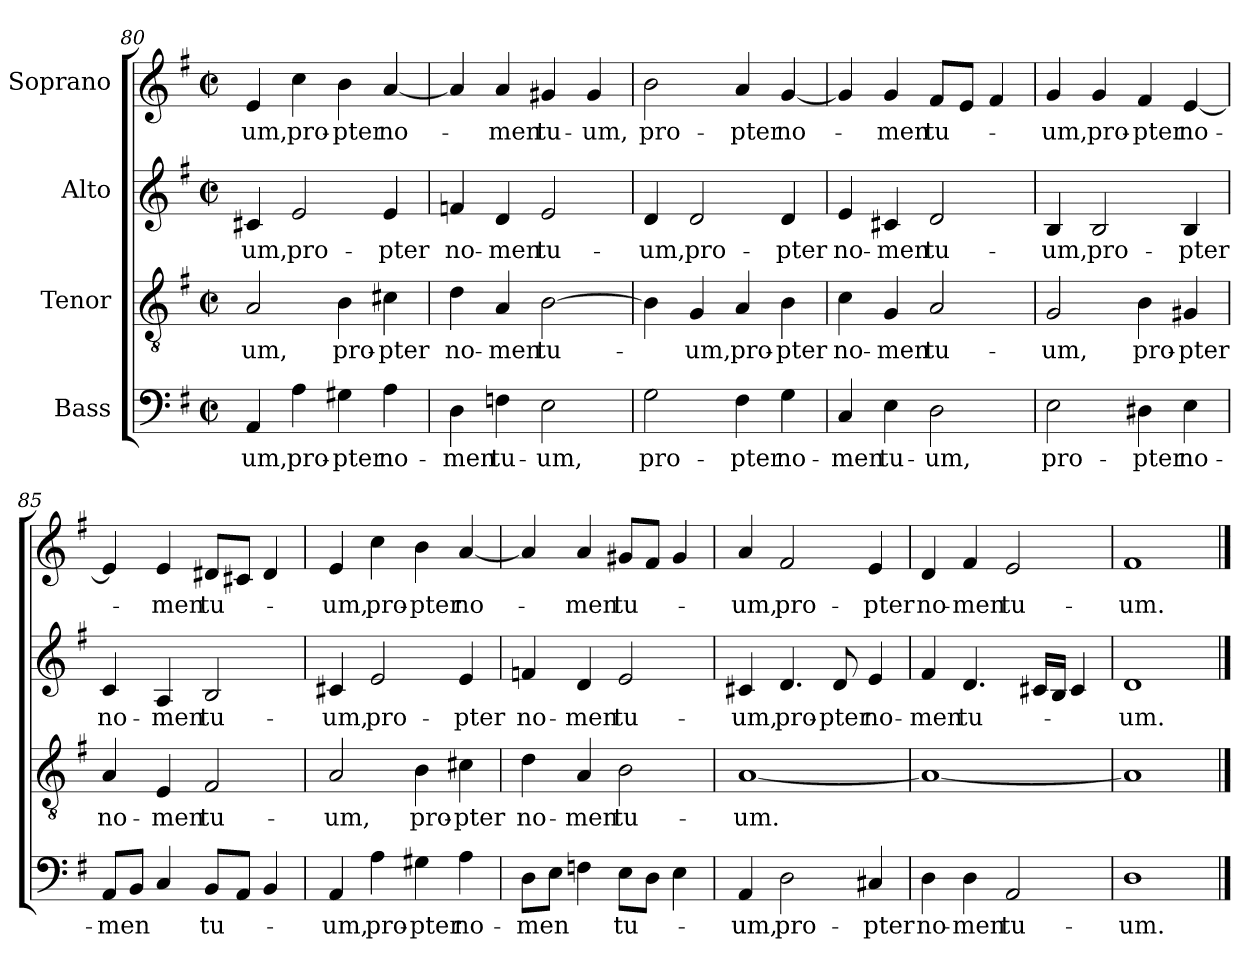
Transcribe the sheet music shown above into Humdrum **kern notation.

**kern	**text	**kern	**text	**kern	**text	**kern	**text
*part4	*part4	*part3	*part3	*part2	*part2	*part1	*part1
*staff4	*staff4	*staff3	*staff3	*staff2	*staff2	*staff1	*staff1
*I"Bass	*	*I"Tenor	*	*I"Alto	*	*I"Soprano	*
*clefF4	*	*clefGv2	*	*clefG2	*	*clefG2	*
*k[f#]	*	*k[f#]	*	*k[f#]	*	*k[f#]	*
*G:	*	*G:	*	*G:	*	*G:	*
*M2/2	*	*M2/2	*	*M2/2	*	*M2/2	*
*met(c|)	*	*met(c|)	*	*met(c|)	*	*met(c|)	*
=80	=80	=80	=80	=80	=80	=80	=80
4AA/	-um,	2A/	-um,	4c#X/	-um,	4e/	-um,
4A\	pro-	.	.	2e/	pro-	4cc\	pro-
4G#X\	-pter	4B\	pro-	.	.	4b\	-pter
4A\	no-	4c#X\	-pter	4e/	-pter	[4a/	no-
=81	=81	=81	=81	=81	=81	=81	=81
4D\	-men	4d\	no-	4fn/	no-	4a/]	.
4Fn\	tu-	4A/	-men	4d/	-men	4a/	-men
2E\	-um,	[2B\	tu-	2e/	tu-	4g#X/	tu-
.	.	.	.	.	.	4g#/	-um,
=82	=82	=82	=82	=82	=82	=82	=82
2G\	pro-	4B\]	.	4d/	-um,	2b\	pro-
.	.	4G/	-um,	2d/	pro-	.	.
4F#\	-pter	4A/	pro-	.	.	4a/	-pter
4G\	no-	4B\	-pter	4d/	-pter	[4g/	no-
!!LO:LB:g=z
=83	=83	=83	=83	=83	=83	=83	=83
4C/	-men	4c\	no-	4e/	no-	4g/]	.
4E\	tu-	4G/	-men	4c#X/	-men	4g/	-men
2D\	-um,	2A/	tu-	2d/	tu-	8f#/L	tu-
.	.	.	.	.	.	8e/J	.
.	.	.	.	.	.	4f#/	.
=84	=84	=84	=84	=84	=84	=84	=84
2E\	pro-	2G/	-um,	4B/	-um,	4g/	-um,
.	.	.	.	2B/	pro-	4g/	pro-
4D#X\	-pter	4B\	pro-	.	.	4f#/	-pter
4E\	no-	4G#X/	-pter	4B/	-pter	[4e/	no-
=85	=85	=85	=85	=85	=85	=85	=85
8AA/L	-men	4A/	no-	4c/	no-	4e/]	.
8BB/J	.	.	.	.	.	.	.
4C/	.	4E/	-men	4A/	-men	4e/	-men
8BB/L	tu-	2F#/	tu-	2B/	tu-	8d#X/L	tu-
8AA/J	.	.	.	.	.	8c#X/J	.
4BB/	.	.	.	.	.	4d#/	.
=86	=86	=86	=86	=86	=86	=86	=86
4AA/	-um,	2A/	-um,	4c#X/	-um,	4e/	-um,
4A\	pro-	.	.	2e/	pro-	4cc\	pro-
4G#X\	-pter	4B\	pro-	.	.	4b\	-pter
4A\	no-	4c#X\	-pter	4e/	-pter	[4a/	no-
!!LO:PB:g=z
=87	=87	=87	=87	=87	=87	=87	=87
8D\L	-men	4d\	no-	4fn/	no-	4a/]	.
8E\J	.	.	.	.	.	.	.
4Fn\	.	4A/	-men	4d/	-men	4a/	-men
8E\L	tu-	2B\	tu-	2e/	tu-	8g#X/L	tu-
8D\J	.	.	.	.	.	8f#/J	.
4E\	.	.	.	.	.	4g#/	.
=88	=88	=88	=88	=88	=88	=88	=88
4AA/	-um,	[1A	-um.	4c#X/	-um,	4a/	-um,
2D\	pro-	.	.	4.d/	pro-	2f#/	pro-
.	.	.	.	8d/	-pter	.	.
4C#X/	-pter	.	.	4e/	no-	4e/	-pter
=89	=89	=89	=89	=89	=89	=89	=89
4D\	no-	1A_	.	4f#/	-men	4d/	no-
4D\	-men	.	.	4.d/	tu-	4f#/	-men
2AA/	tu-	.	.	.	.	2e/	tu-
.	.	.	.	16c#X/LL	.	.	.
.	.	.	.	16B/JJ	.	.	.
.	.	.	.	4c#/	.	.	.
=90	=90	=90	=90	=90	=90	=90	=90
1D	-um.	1A]	.	1d	-um.	1f#	-um.
==	==	==	==	==	==	==	==
*-	*-	*-	*-	*-	*-	*-	*-
